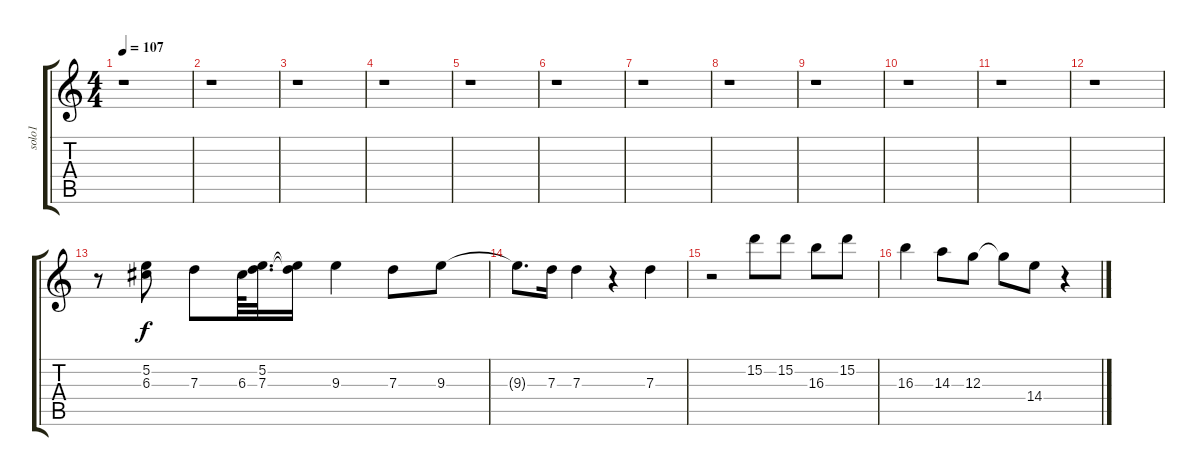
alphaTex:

\track ("solo1" "solo1") {instrument overdrivenguitar}
\staff {score tabs}
\tuning (E4 B3 G3 D3 A2 E2) {hide}
\ts (4 4)
\tempo 107
\clef g2
\ks c
r.1{dy f} |
r.1 |
r.1 |
r.1 |
r.1 |
r.1 |
r.1 |
r.1 |
r.1 |
r.1 |
r.1 |
r.1 |
r.8 (5.2 6.3).8 7.3.8 6.3.64 (5.2 7.3).32{d} (5.2{t} 7.3{t}).16 9.3.4 7.3.8 9.3.8 |
9.3{t}.8{d} 7.3.16 7.3.4 r.4 7.3.4 |
r.2 15.2.8 15.2.8 16.3.8 15.2.8 |
16.3.4 14.3.8 12.3.8 12.3{t}.8 14.4.8 r.4
